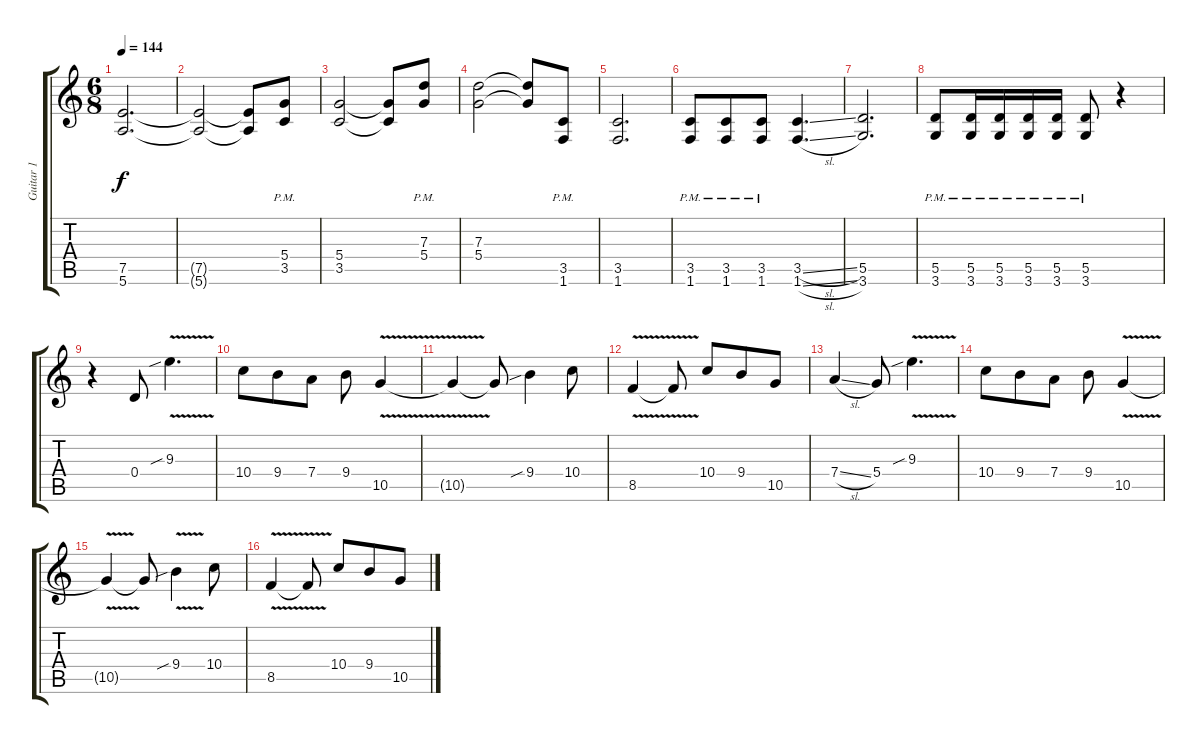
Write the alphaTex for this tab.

\track ("Guitar 1" "Guitar 1") {instrument distortionguitar}
\staff {score tabs}
\tuning (E4 B3 G3 D3 A2 E2) {hide}
\ts (6 8)
\tempo 144
\clef g2
\ks c
(7.5 5.6).2{d dy f} |
(7.5{t} 5.6{t}).2 (7.5{t} 5.6{t}).8 (5.4{pm} 3.5{pm}).8 |
(5.4 3.5).2 (5.4{t} 3.5{t}).8 (7.3{pm} 5.4{pm}).8 |
(7.3 5.4).2 (7.3{t} 5.4{t}).8 (3.5{pm} 1.6{pm}).8 |
(3.5 1.6).2{d} |
(3.5{pm} 1.6{pm}).8 (3.5{pm} 1.6{pm}).8 (3.5{pm} 1.6{pm}).8 (3.5{sl} 1.6{sl}).4{d} |
(5.5 3.6).2{d} |
(5.5{pm} 3.6{pm}).8 (5.5{pm} 3.6{pm}).16 (5.5{pm} 3.6{pm}).16 (5.5{pm} 3.6{pm}).16 (5.5{pm} 3.6{pm}).16 (5.5{pm} 3.6{pm}).8 r.4 |
r.4 0.4.8 9.3{v sib}.4{d} |
10.4.8 9.4.8 7.4.8 9.4.8 10.5{v}.4 |
10.5{t}.4 10.5{t}.8 9.4{sib}.4 10.4.8 |
8.5{v}.4 8.5{t}.8 10.4.8 9.4.8 10.5.8 |
7.4{sl}.4 5.4.8 9.3{v sib}.4{d} |
10.4.8 9.4.8 7.4.8 9.4.8 10.5{v}.4 |
10.5{t}.4 10.5{t}.8 9.4{v sib}.4 10.4.8 |
8.5{v}.4 8.5{t}.8 10.4.8 9.4.8 10.5.8
